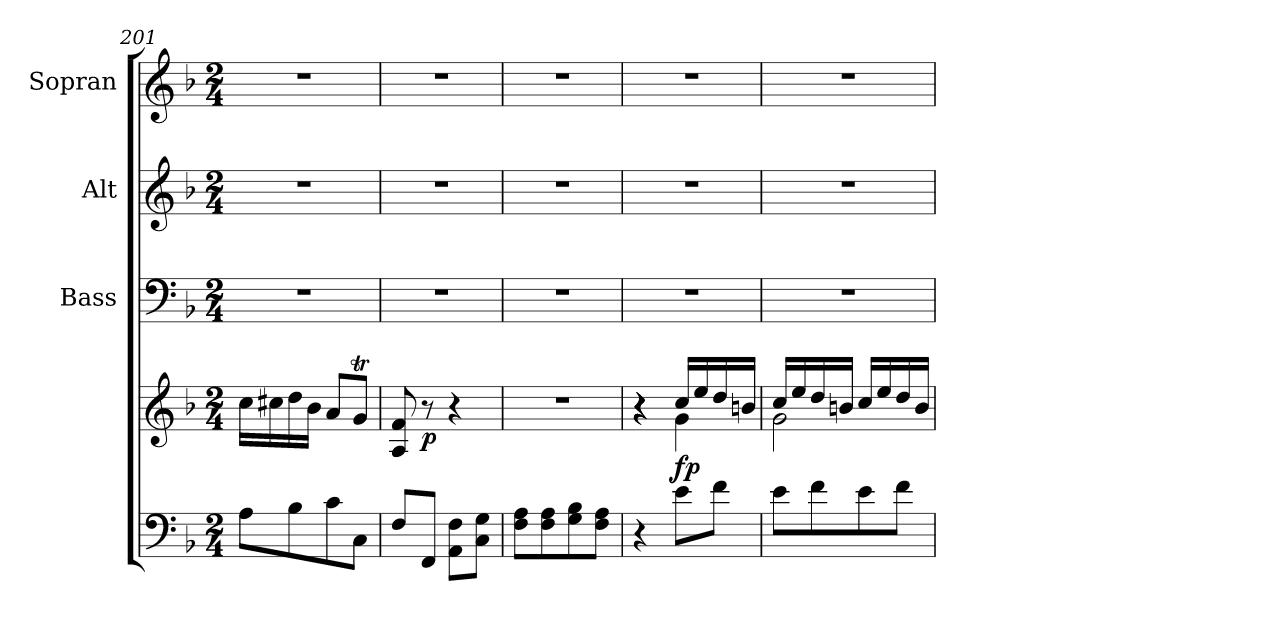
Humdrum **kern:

**kern	**kern	**dynam	**kern	**kern	**kern
*part4	*part4	*part4	*part3	*part2	*part1
*staff5	*staff4	*staff4/5	*staff3	*staff2	*staff1
*	*	*	*I"Bass	*I"Alt	*I"Sopran
*	*	*	*I'B.	*I'A.	*I'S.
*clefF4	*clefG2	*	*clefF4	*clefG2	*clefG2
*k[b-]	*k[b-]	*	*k[b-]	*k[b-]	*k[b-]
*F:	*F:	*	*F:	*F:	*F:
*M2/4	*M2/4	*	*M2/4	*M2/4	*M2/4
=201	=201	=201	=201	=201	=201
8A\L	16cc\LL	.	2r	2r	2r
.	16cc#X\	.	.	.	.
8B-\	16dd\	.	.	.	.
.	16b-\JJ	.	.	.	.
8c\	8a/L	.	.	.	.
8C\J	8gT/J	.	.	.	.
=202	=202	=202	=202	=202	=202
8F/L	8A/ 8f/	.	2r	2r	2r
!	!	!LO:DY:b	!	!	!
8FF/J	8r	p	.	.	.
8AA\ 8F\L	4r	.	.	.	.
8C\ 8G\J	.	.	.	.	.
=203	=203	=203	=203	=203	=203
8F\ 8A\L	2r	.	2r	2r	2r
8F\ 8A\	.	.	.	.	.
8G\ 8B-\	.	.	.	.	.
8F\ 8A\J	.	.	.	.	.
=204	=204	=204	=204	=204	=204
*	*^	*	*	*	*
4r	4ra	4ra	.	2r	2r	2r
!	!	!	!LO:DY:b	!	!	!
8e\L	16cc/LL	4g\	fp	.	.	.
.	16ee/	.	.	.	.	.
8f\J	16dd/	.	.	.	.	.
.	16bn/JJ	.	.	.	.	.
=205	=205	=205	=205	=205	=205	=205
8e\L	16cc/LL	2g\	.	2r	2r	2r
.	16ee/	.	.	.	.	.
8f\	16dd/	.	.	.	.	.
.	16bn/JJ	.	.	.	.	.
8e\	16cc/LL	.	.	.	.	.
.	16ee/	.	.	.	.	.
8f\J	16dd/	.	.	.	.	.
.	16b/JJ	.	.	.	.	.
*	*v	*v	*	*	*	*
=	=	=	=	=	=
*-	*-	*-	*-	*-	*-
